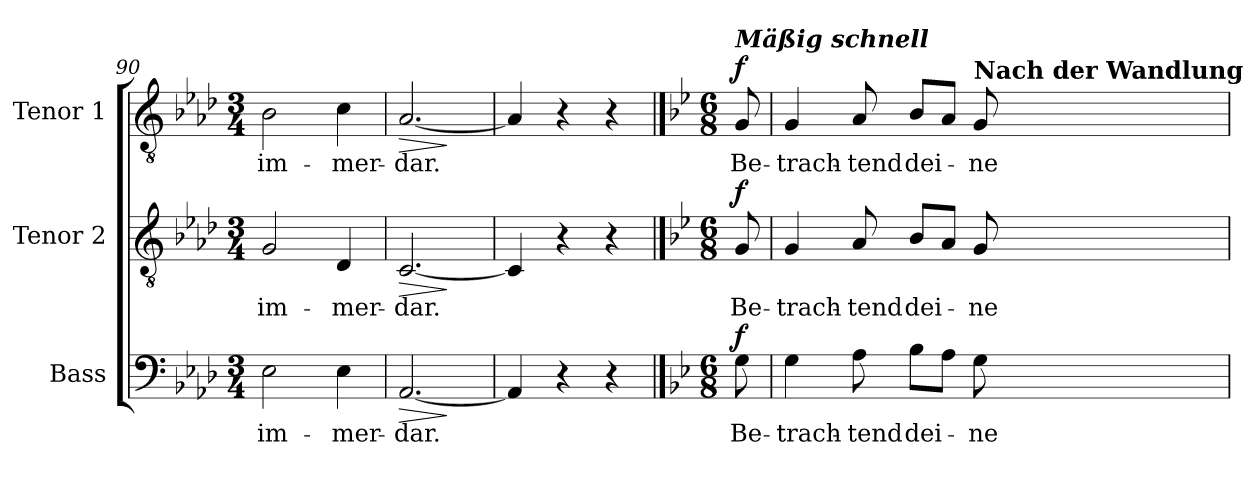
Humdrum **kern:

**kern	**text	**dynam	**kern	**text	**dynam	**kern	**text	**dynam
*part3	*part3	*part3	*part2	*part2	*part2	*part1	*part1	*part1
*staff3	*staff3	*staff3	*staff2	*staff2	*staff2	*staff1	*staff1	*staff1
*I"Bass	*	*	*I"Tenor 2	*	*	*I"Tenor 1	*	*
*clefF4	*	*	*clefGv2	*	*	*clefGv2	*	*
*k[b-e-a-d-]	*	*	*k[b-e-a-d-]	*	*	*k[b-e-a-d-]	*	*
*A-:	*	*	*A-:	*	*	*A-:	*	*
*M3/4	*	*	*M3/4	*	*	*M3/4	*	*
=90	=90	=90	=90	=90	=90	=90	=90	=90
!	!LO:LY:b	!	!	!LO:LY:b	!	!	!LO:LY:b	!
2E-\	im-	.	2G/	im-	.	2B-\	im-	.
!	!LO:LY:b	!	!	!LO:LY:b	!	!	!LO:LY:b	!
4E-\	-mer-	.	4D-/	-mer-	.	4c\	-mer-	.
=91	=91	=91	=91	=91	=91	=91	=91	=91
!	!LO:LY:b	!LO:HP:b	!	!LO:LY:b	!LO:HP:b	!	!LO:LY:b	!LO:HP:b
[2.AA-/	-dar.	>	[2.C/	-dar.	>	[2.A-/	-dar.	>
.	.	]	.	.	]	.	.	]
=92	=92	=92	=92	=92	=92	=92	=92	=92
4AA-/]	.	.	4C/]	.	.	4A-/]	.	.
4r	.	.	4r	.	.	4r	.	.
4r	.	.	4r	.	.	4r	.	.
!!LO:LB:g=z
==93	==93	==93	==93	==93	==93	==93	==93	==93
*k[b-e-]	*	*	*k[b-e-]	*	*	*k[b-e-]	*	*
*B-:	*	*	*B-:	*	*	*B-:	*	*
*M6/8	*	*	*M6/8	*	*	*M6/8	*	*
!	!	!	!	!	!	!LO:TX:a:Bi:t=Mäßig schnell	!	!
!	!LO:LY:b	!LO:DY:a	!	!LO:LY:b	!LO:DY:a	!	!LO:LY:b	!LO:DY:a
8G\	Be-	f	8G/	Be-	f	8G/	Be-	f
=94	=94	=94	=94	=94	=94	=94	=94	=94
!	!LO:LY:b	!	!	!LO:LY:b	!	!	!LO:LY:b	!
4G\	-trach-	.	4G/	-trach-	.	4G/	-trach-	.
!	!LO:LY:b	!	!	!LO:LY:b	!	!	!LO:LY:b	!
8A\	-tend	.	8A/	-tend	.	8A/	-tend	.
!	!LO:LY:b	!	!	!LO:LY:b	!	!	!LO:LY:b	!
8B-\L	dei-	.	8B-/L	dei-	.	8B-/L	dei-	.
8A\J	.	.	8A/J	.	.	8A/J	.	.
!	!	!	!	!	!	!LO:TX:a:B:t=Nach der Wandlung	!	!
!	!LO:LY:b	!	!	!LO:LY:b	!	!	!LO:LY:b	!
8G\	-ne	.	8G/	-ne	.	8G/	-ne	.
=	=	=	=	=	=	=	=	=
*-	*-	*-	*-	*-	*-	*-	*-	*-
